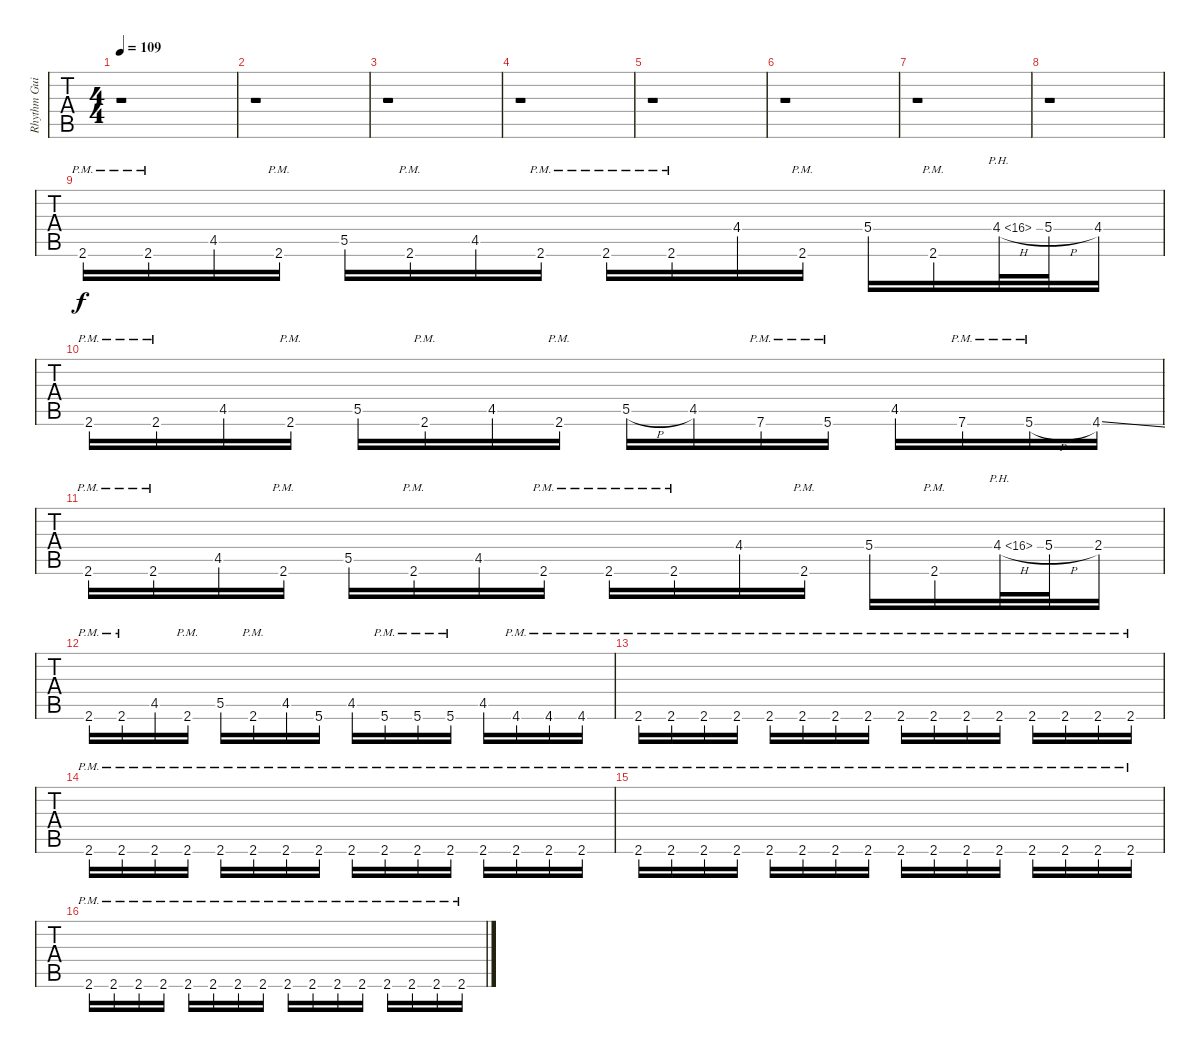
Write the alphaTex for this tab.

\track ("Rhythm Guitar" "Rhythm Gui") {instrument distortionguitar}
\staff {tabs}
\tuning (E4 B3 G3 D3 A2 E2) {hide}
\ts (4 4)
\tempo 109
\clef g2
\ks f#minor
r.1{dy f instrument distortionguitar} |
r.1 |
r.1 |
r.1 |
r.1 |
r.1 |
r.1 |
r.1 |
2.6{pm}.16{balance 16} 2.6{pm}.16 4.5.16 2.6{pm}.16 5.5.16 2.6{pm}.16 4.5.16 2.6{pm}.16 2.6{pm}.16 2.6{pm}.16 4.4.16 2.6{pm}.16 5.4.16 2.6{pm}.16 4.4{ph 12 h}.32 5.4{h}.32 4.4.16 |
2.6{pm}.16 2.6{pm}.16 4.5.16 2.6{pm}.16 5.5.16 2.6{pm}.16 4.5.16 2.6{pm}.16 5.5{h}.16 4.5.16 7.6{pm}.16 5.6{pm}.16 4.5.16 7.6{pm}.16 5.6{h pm}.16 4.6{ss}.16 |
2.6{pm}.16 2.6{pm}.16 4.5.16 2.6{pm}.16 5.5.16 2.6{pm}.16 4.5.16 2.6{pm}.16 2.6{pm}.16 2.6{pm}.16 4.4.16 2.6{pm}.16 5.4.16 2.6{pm}.16 4.4{ph 12 h}.32 5.4{h}.32 2.4.16 |
2.6{pm}.16 2.6{pm}.16 4.5.16 2.6{pm}.16 5.5.16 2.6{pm}.16 4.5.16 5.6.16 4.5.16 5.6{pm}.16 5.6{pm}.16 5.6{pm}.16 4.5.16 4.6{pm}.16 4.6{pm}.16 4.6{pm}.16 |
2.6{pm}.16{balance 8} 2.6{pm}.16 2.6{pm}.16 2.6{pm}.16 2.6{pm}.16 2.6{pm}.16 2.6{pm}.16 2.6{pm}.16 2.6{pm}.16 2.6{pm}.16 2.6{pm}.16 2.6{pm}.16 2.6{pm}.16 2.6{pm}.16 2.6{pm}.16 2.6{pm}.16 |
2.6{pm}.16 2.6{pm}.16 2.6{pm}.16 2.6{pm}.16 2.6{pm}.16 2.6{pm}.16 2.6{pm}.16 2.6{pm}.16 2.6{pm}.16 2.6{pm}.16 2.6{pm}.16 2.6{pm}.16 2.6{pm}.16 2.6{pm}.16 2.6{pm}.16 2.6{pm}.16 |
2.6{pm}.16 2.6{pm}.16 2.6{pm}.16 2.6{pm}.16 2.6{pm}.16 2.6{pm}.16 2.6{pm}.16 2.6{pm}.16 2.6{pm}.16 2.6{pm}.16 2.6{pm}.16 2.6{pm}.16 2.6{pm}.16 2.6{pm}.16 2.6{pm}.16 2.6{pm}.16 |
2.6{pm}.16 2.6{pm}.16 2.6{pm}.16 2.6{pm}.16 2.6{pm}.16 2.6{pm}.16 2.6{pm}.16 2.6{pm}.16 2.6{pm}.16 2.6{pm}.16 2.6{pm}.16 2.6{pm}.16 2.6{pm}.16 2.6{pm}.16 2.6{pm}.16 2.6{pm}.16
